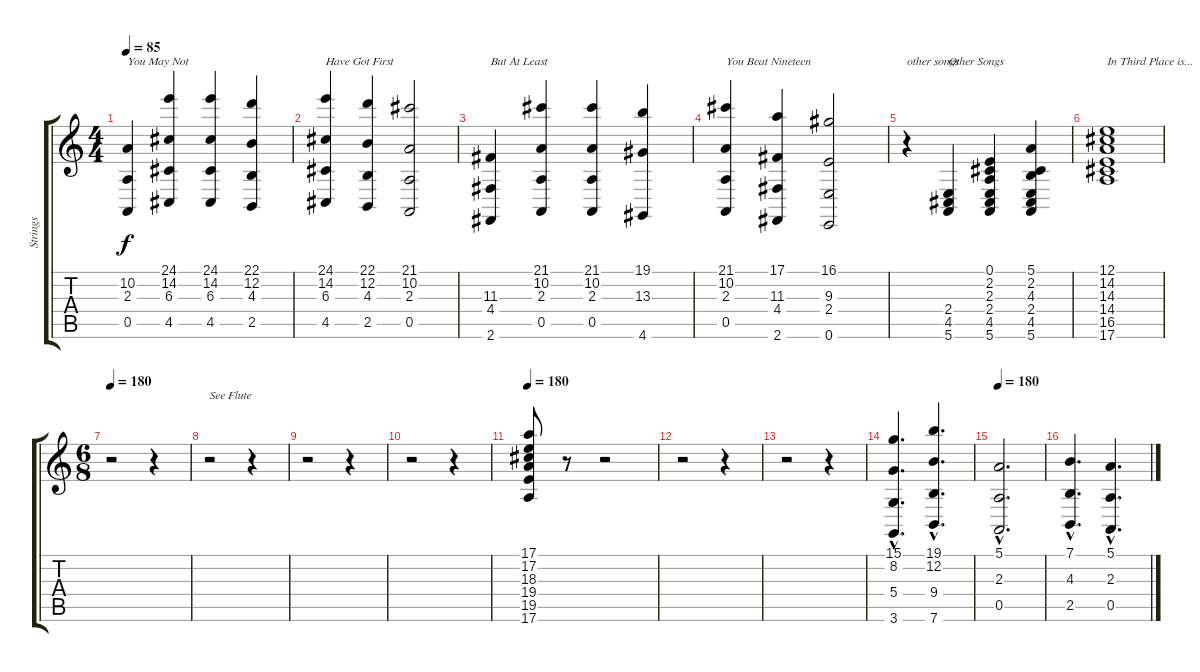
\track ("Strings" "Strings") {instrument stringensemble1}
\staff {score tabs}
\tuning (E4 B3 G3 D3 A2 E2) {hide}
\ts (4 4)
\tempo 85
\clef g2
\ks c
(10.2 2.3 0.5).4{txt "You May Not" dy f} (24.1 14.2 6.3 4.5).4 (24.1 14.2 6.3 4.5).4 (22.1 12.2 4.3 2.5).4 |
(24.1 14.2 6.3 4.5).4{txt "Have Got First"} (22.1 12.2 4.3 2.5).4 (21.1 10.2 2.3 0.5).2 |
(11.3 4.4 2.6).4{txt "But At Least"} (21.1 10.2 2.3 0.5).4 (21.1 10.2 2.3 0.5).4 (19.1 13.3 4.6).4 |
(21.1 10.2 2.3 0.5).4{txt "You Beat Nineteen"} (17.1 11.3 4.4 2.6).4 (16.1 9.3 2.4 0.6).2 |
r.4{txt "other songs"} (2.4 4.5 5.6).4{txt "Other Songs"} (0.1 2.2 2.3 2.4 4.5 5.6).4 (5.1 2.2 4.3 2.4 4.5 5.6).4 |
(12.1 14.2 14.3 14.4 16.5 17.6).1{txt "In Third Place is..."} |
\ts (6 8)
\tempo 180
r.2 r.4 |
r.2{txt "See Flute"} r.4 |
r.2 r.4 |
r.2 r.4 |
\tempo 180
(17.1 17.2 18.3 19.4 19.5 17.6).8 r.8 r.2 |
r.2 r.4 |
r.2 r.4 |
(15.1{hac} 8.2{hac} 5.4{hac} 3.6{hac}).4{d} (19.1{hac} 12.2{hac} 9.4{hac} 7.6{hac}).4{d} |
\tempo 180
(5.1{hac} 2.3{hac} 0.5{hac}).2{d} |
(7.1{hac} 4.3{hac} 2.5{hac}).4{d} (5.1{hac} 2.3{hac} 0.5{hac}).4{d}
